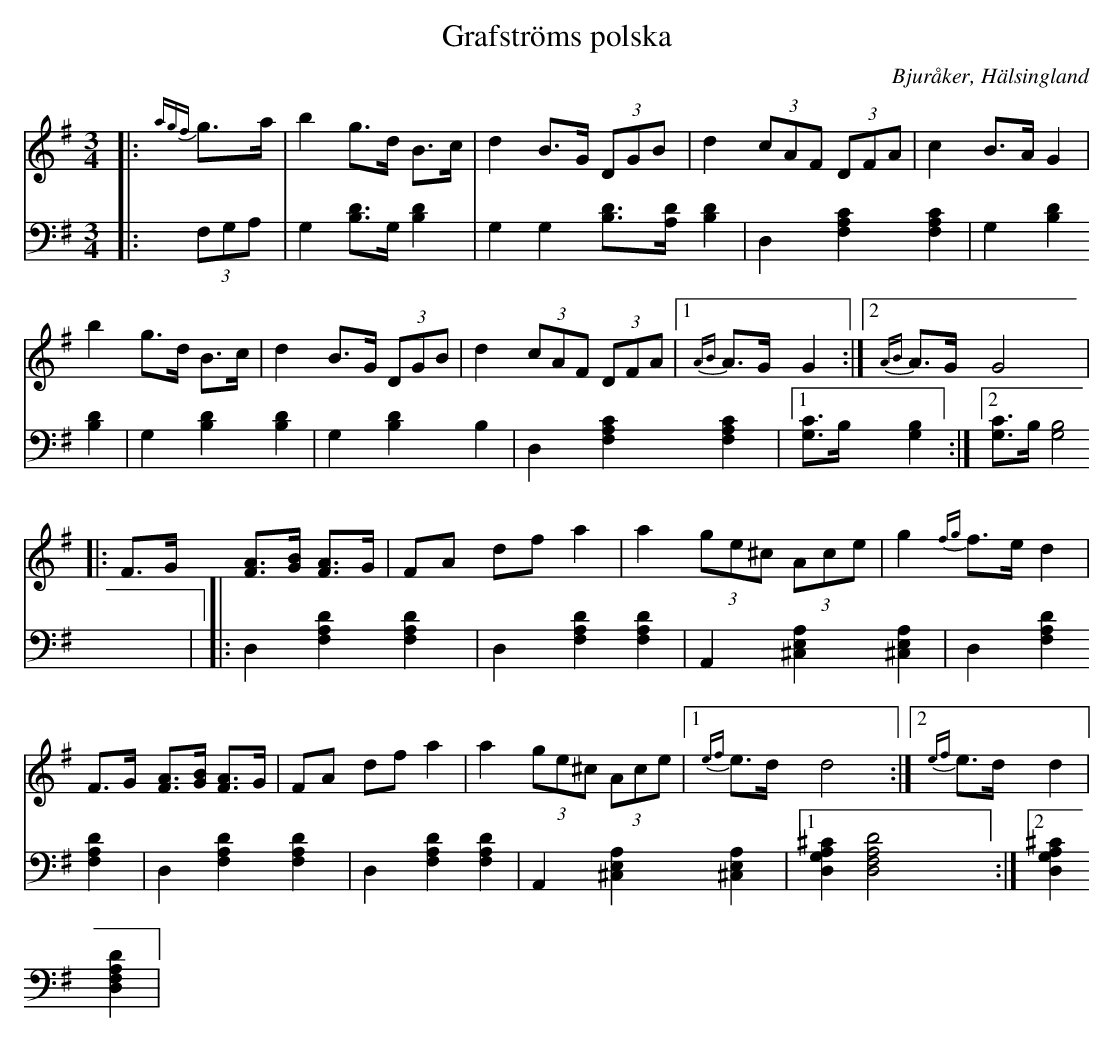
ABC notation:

X:1
T: Grafströms polska
O: Bjuråker, Hälsingland
M: 3/4
L: 1/8
K: G
V:1
V:2
V: 1
|:{agf}g>a|b2 g>d B>c|d2 B>G (3DGB|d2 (3cAF (3DFA|c2 B>A G2|
b2 g>d B>c|d2 B>G (3DGB|d2 (3cAF (3DFA|1 {AB}A>G G2:|2 {AB}A>G G4|
|:F>G [FA]>[GB] [FA]>G |FA df a2 |a2 (3ge^c (3Ace |g2 {fg}f>e d2 |
F>G [FA]>[GB] [FA]>G |FA df a2 |a2 (3ge^c (3Ace |1 {ef}e>d d4:|2 {ef}e>d d2|
V:2 clef=bass
|:(3F,G,A, | G,2 [B,D]>G, [B,2D2]| G,2 G,2 [B,D]>[A,D] [B,2D2]|D,2 [F,2A,2C2] [F,2A,2C2]| G,2 [B,2D2] [B,2D2]|
G,2 [B,2D2] [B,2D2]|G,2 [B,2D2] B,2|D,2 [F,2A,2C2] [F,2A,2C2]|1 [G,C]>B, [G,2B,2]:|2 [G,C]>B, [G,4B,4]|
|:D,2 [F,2A,2D2] [F,2A,2D2]|D,2 [F,2A,2D2] [F,2A,2D2]| A,,2 [^C,2E,2A,2] [^C,2E,2A,2]|D,2 [F,2A,2D2] [F,2A,2D2] |
D,2 [F,2A,2D2] [F,2A,2D2] | D,2 [F,2A,2D2] [F,2A,2D2] | A,,2 [^C,2E,2A,2] [^C,2E,2A,2]|1 [D,2G,2A,2^C2] [D,4F,4A,4D4]:|2 [D,2G,2A,2^C2] [D,2F,2A,2D2]|
